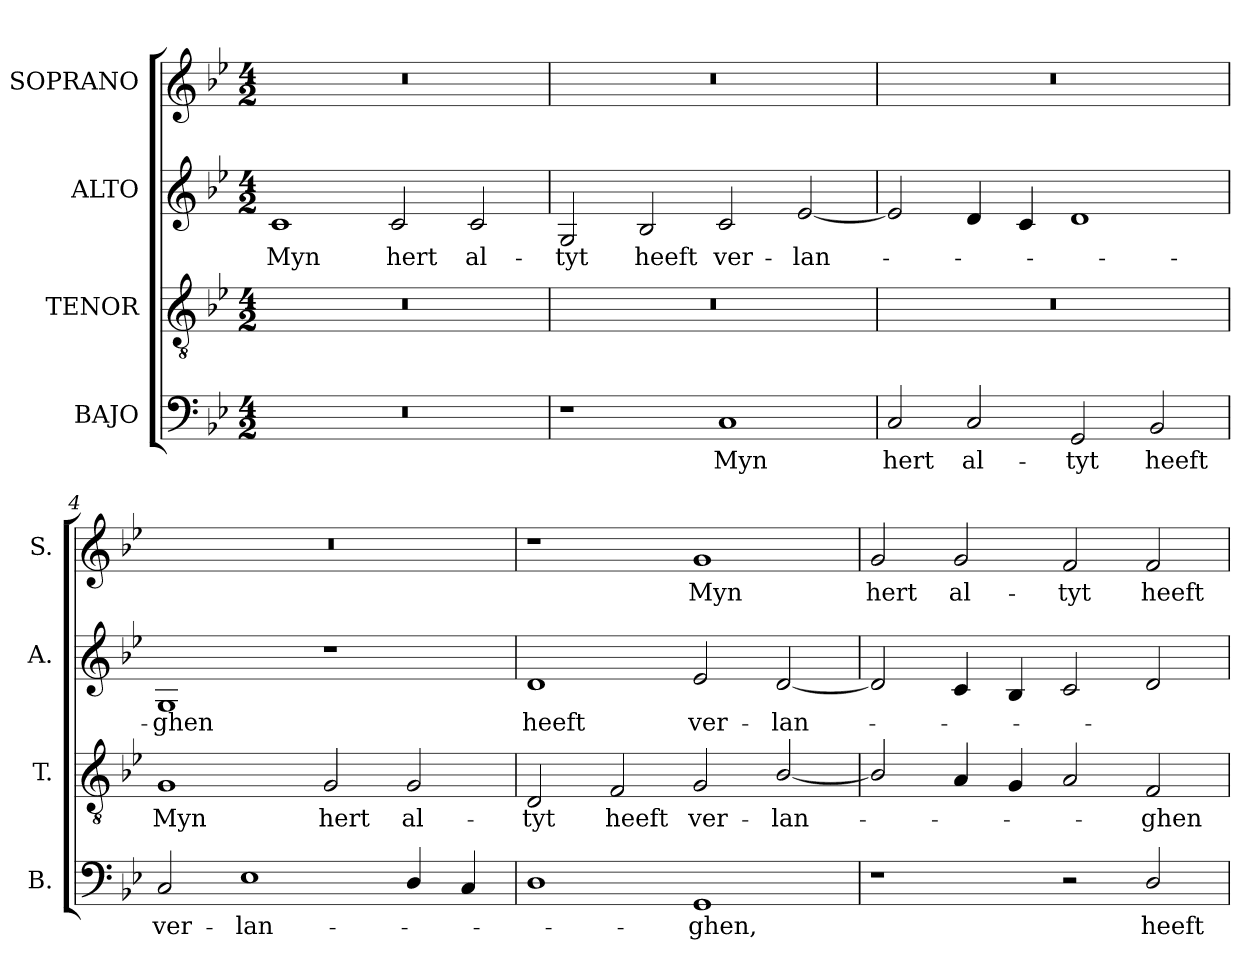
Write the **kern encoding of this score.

**kern	**text	**kern	**text	**kern	**text	**kern	**text
*part4	*part4	*part3	*part3	*part2	*part2	*part1	*part1
*staff4	*staff4	*staff3	*staff3	*staff2	*staff2	*staff1	*staff1
*I"BAJO	*	*I"TENOR	*	*I"ALTO	*	*I"SOPRANO	*
*I'B.	*	*I'T.	*	*I'A.	*	*I'S.	*
!!LO:PB:g=z
*clefF4	*	*clefGv2	*	*clefG2	*	*clefG2	*
*	*	*ITrd7c12	*	*	*	*	*
*k[b-e-]	*	*k[b-e-]	*	*k[b-e-]	*	*k[b-e-]	*
*g:	*	*g:	*	*g:	*	*g:	*
*M4/2	*	*M4/2	*	*M4/2	*	*M4/2	*
*MM200	*	*MM200	*	*MM200	*	*MM200	*
=1	=1	=1	=1	=1	=1	=1	=1
!LO:N:vis=1	!	!LO:N:vis=1	!	!	!	!	!
!	!	!	!	!	!LO:LY:b:color=#000000	!LO:N:vis=1	!
0r	.	0r	.	1ci	Myn	0r	.
!	!	!	!	!	!LO:LY:b:color=#000000	!	!
.	.	.	.	2ci/	hert	.	.
!	!	!	!	!	!LO:LY:b:color=#000000	!	!
.	.	.	.	2ci/	al-	.	.
=2	=2	=2	=2	=2	=2	=2	=2
!	!	!LO:N:vis=1	!	!	!	!	!
!	!	!	!	!	!LO:LY:b:color=#000000	!LO:N:vis=1	!
1r	.	0r	.	2Gi/	-tyt	0r	.
!	!	!	!	!	!LO:LY:b:color=#000000	!	!
.	.	.	.	2B-i/	heeft	.	.
!	!LO:LY:b:color=#000000	!	!	!	!	!	!
!	!	!	!	!	!LO:LY:b:color=#000000	!	!
1Ci	Myn	.	.	2ci/	ver-	.	.
!	!	!	!	!	!LO:LY:b:color=#000000	!	!
.	.	.	.	[2e-i/	-lan-	.	.
=3	=3	=3	=3	=3	=3	=3	=3
!	!LO:LY:b:color=#000000	!LO:N:vis=1	!	!	!	!LO:N:vis=1	!
2Ci/	hert	0r	.	2e-i/]	.	0r	.
!	!LO:LY:b:color=#000000	!	!	!	!	!	!
2Ci/	al-	.	.	4di/	.	.	.
.	.	.	.	4ci/	.	.	.
!	!LO:LY:b:color=#000000	!	!	!	!	!	!
2GGi/	-tyt	.	.	1di	.	.	.
!	!LO:LY:b:color=#000000	!	!	!	!	!	!
2BB-i/	heeft	.	.	.	.	.	.
=4	=4	=4	=4	=4	=4	=4	=4
!	!LO:LY:b:color=#000000	!	!	!	!	!	!
!	!	!	!LO:LY:b:color=#000000	!	!	!	!
!	!	!	!	!	!LO:LY:b:color=#000000	!LO:N:vis=1	!
2Ci/	ver-	1GGi	Myn	1Gi	-ghen	0r	.
!	!LO:LY:b:color=#000000	!	!	!	!	!	!
1E-i	-lan-	.	.	.	.	.	.
!	!	!	!LO:LY:b:color=#000000	!	!	!	!
.	.	2GGi/	hert	1r	.	.	.
!	!	!	!LO:LY:b:color=#000000	!	!	!	!
4Di/	.	2GGi/	al-	.	.	.	.
4Ci/	.	.	.	.	.	.	.
=5	=5	=5	=5	=5	=5	=5	=5
!	!	!	!LO:LY:b:color=#000000	!	!	!	!
!	!	!	!	!	!LO:LY:b:color=#000000	!	!
1Di	.	2DDi/	-tyt	1di	heeft	1r	.
!	!	!	!LO:LY:b:color=#000000	!	!	!	!
.	.	2FFi/	heeft	.	.	.	.
!	!LO:LY:b:color=#000000	!	!	!	!	!	!
!	!	!	!LO:LY:b:color=#000000	!	!	!	!
!	!	!	!	!	!LO:LY:b:color=#000000	!	!
!	!	!	!	!	!	!	!LO:LY:b:color=#000000
1GGi	-ghen,	2GGi/	ver-	2e-i/	ver-	1gi	Myn
!	!	!	!LO:LY:b:color=#000000	!	!	!	!
!	!	!	!	!	!LO:LY:b:color=#000000	!	!
.	.	[2BB-i/	-lan-	[2di/	-lan-	.	.
!!LO:LB:g=z
=6	=6	=6	=6	=6	=6	=6	=6
!	!	!	!	!	!	!	!LO:LY:b:color=#000000
1r	.	2BB-i/]	.	2di/]	.	2gi/	hert
!	!	!	!	!	!	!	!LO:LY:b:color=#000000
.	.	4AAi/	.	4ci/	.	2gi/	al-
.	.	4GGi/	.	4B-i/	.	.	.
!	!	!	!	!	!	!	!LO:LY:b:color=#000000
2r	.	2AAi/	.	2ci/	.	2fi/	-tyt
!	!LO:LY:b:color=#000000	!	!	!	!	!	!
!	!	!	!LO:LY:b:color=#000000	!	!	!	!
!	!	!	!	!	!	!	!LO:LY:b:color=#000000
2Di/	heeft	2FFi/	-ghen	2di/	.	2fi/	heeft
=	=	=	=	=	=	=	=
*-	*-	*-	*-	*-	*-	*-	*-
